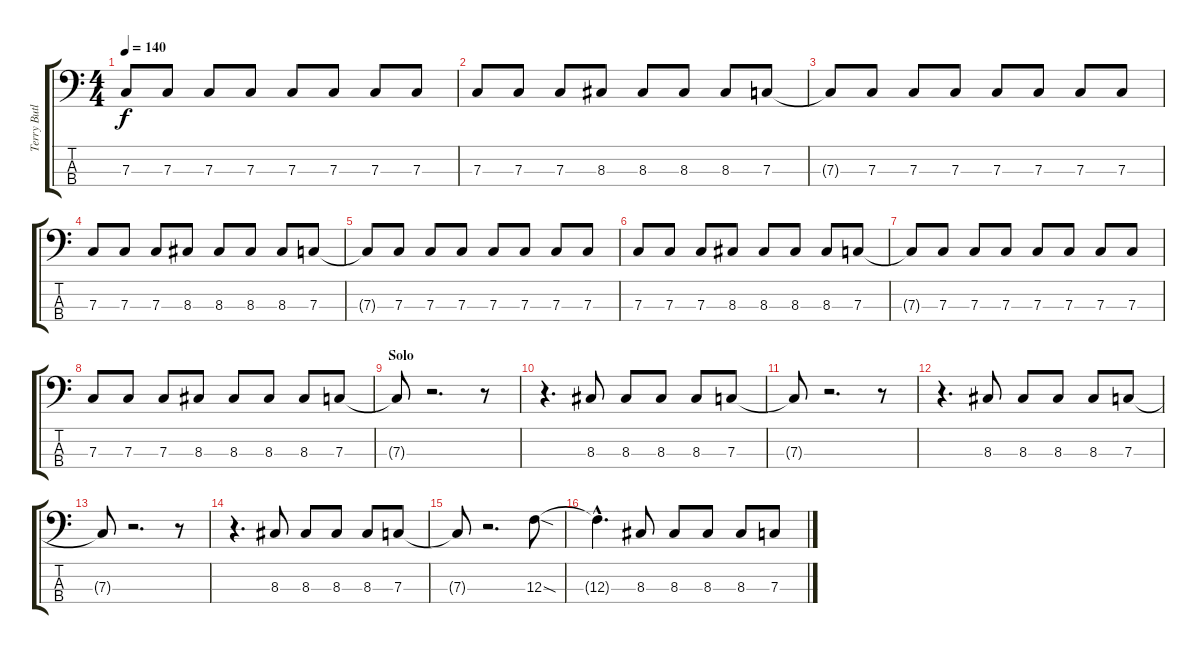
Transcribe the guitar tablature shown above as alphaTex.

\track ("Terry Butler (Bass)" "Terry Butl") {instrument electricbasspick}
\staff {score tabs}
\tuning (Eb2 Bb1 F1 C1) {hide}
\ts (4 4)
\tempo 140
\clef f4
\ks c
7.3{t}.8{dy f} 7.3.8 7.3.8 7.3.8 7.3.8 7.3.8 7.3.8 7.3.8 |
7.3.8 7.3.8 7.3.8 8.3.8 8.3.8 8.3.8 8.3.8 7.3.8 |
7.3{t}.8 7.3.8 7.3.8 7.3.8 7.3.8 7.3.8 7.3.8 7.3.8 |
7.3.8 7.3.8 7.3.8 8.3.8 8.3.8 8.3.8 8.3.8 7.3.8 |
7.3{t}.8 7.3.8 7.3.8 7.3.8 7.3.8 7.3.8 7.3.8 7.3.8 |
7.3.8 7.3.8 7.3.8 8.3.8 8.3.8 8.3.8 8.3.8 7.3.8 |
7.3{t}.8 7.3.8 7.3.8 7.3.8 7.3.8 7.3.8 7.3.8 7.3.8 |
7.3.8 7.3.8 7.3.8 8.3.8 8.3.8 8.3.8 8.3.8 7.3.8 |
\section ("" "Solo")
7.3{t}.8 r.2{d} r.8 |
r.4{d} 8.3.8 8.3.8 8.3.8 8.3.8 7.3.8 |
7.3{t}.8 r.2{d} r.8 |
r.4{d} 8.3.8 8.3.8 8.3.8 8.3.8 7.3.8 |
7.3{t}.8 r.2{d} r.8 |
r.4{d} 8.3.8 8.3.8 8.3.8 8.3.8 7.3.8 |
7.3{t}.8 r.2{d} 12.3{sod}.8 |
12.3{hac t}.4{d} 8.3.8 8.3.8 8.3.8 8.3.8 7.3.8
